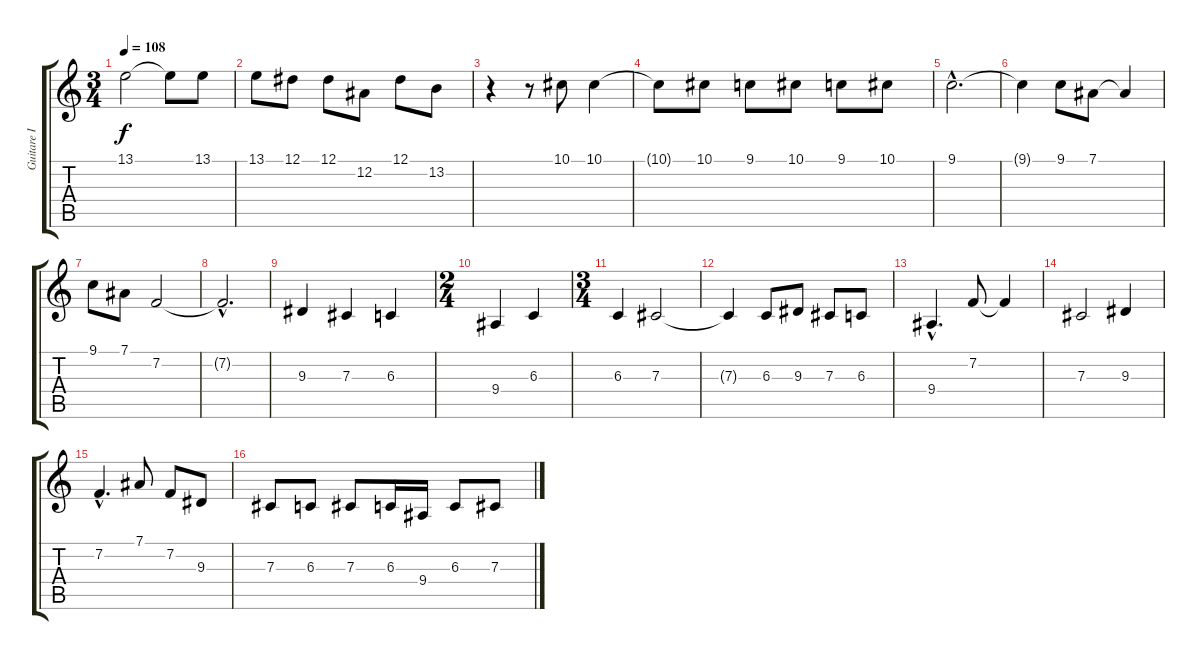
\track ("Guitare I ( Orchestre )" "Guitare I ") {instrument stringensemble1}
\staff {score tabs}
\tuning (Eb4 Bb3 Gb3 Db3 Ab2 Eb2) {hide}
\ts (3 4)
\tempo 108
\clef g2
\ks c
13.1.2{dy f} 13.1{t}.8 13.1.8 |
13.1.8 12.1.8 12.1.8 12.2.8 12.1.8 13.2.8 |
r.4 r.8 10.1.8 10.1.4 |
10.1{t}.8 10.1.8 9.1.8 10.1.8 9.1.8 10.1.8 |
9.1{hac}.2{d} |
9.1{t}.4 9.1.8 7.1.8 7.1{t}.4 |
9.1.8 7.1.8 7.2.2 |
7.2{hac t}.2{d} |
9.3.4 7.3.4 6.3.4 |
\ts (2 4)
9.4.4 6.3.4 |
\ts (3 4)
6.3.4 7.3.2 |
7.3{t}.4 6.3.8 9.3.8 7.3.8 6.3.8 |
9.4{hac}.4{d} 7.2.8 7.2{t}.4 |
7.3.2 9.3.4 |
7.2{hac}.4{d} 7.1.8 7.2.8 9.3.8 |
7.3.8 6.3.8 7.3.8 6.3.16 9.4.16 6.3.8 7.3.8
